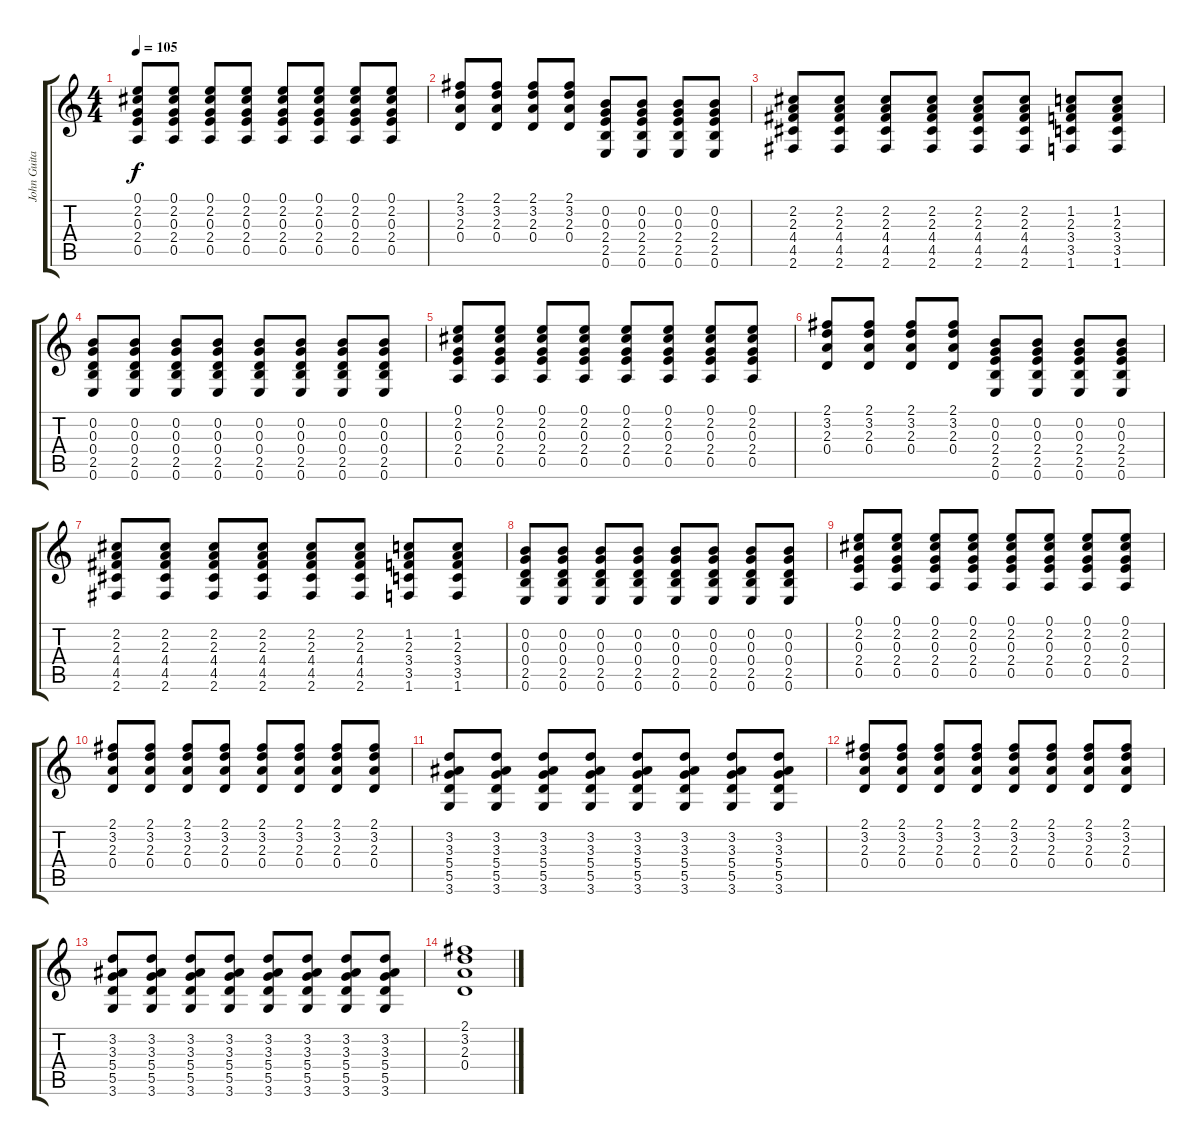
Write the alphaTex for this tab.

\track ("John Guitar" "John Guita") {instrument acousticguitarsteel}
\staff {score tabs}
\tuning (E4 B3 G3 D3 A2 E2) {hide}
\ts (4 4)
\tempo 105
\clef g2
\ks c
(0.1 2.2 0.3 2.4 0.5).8{dy f} (0.1 2.2 0.3 2.4 0.5).8 (0.1 2.2 0.3 2.4 0.5).8 (0.1 2.2 0.3 2.4 0.5).8 (0.1 2.2 0.3 2.4 0.5).8 (0.1 2.2 0.3 2.4 0.5).8 (0.1 2.2 0.3 2.4 0.5).8 (0.1 2.2 0.3 2.4 0.5).8 |
(2.1 3.2 2.3 0.4).8 (2.1 3.2 2.3 0.4).8 (2.1 3.2 2.3 0.4).8 (2.1 3.2 2.3 0.4).8 (0.2 0.3 2.4 2.5 0.6).8 (0.2 0.3 2.4 2.5 0.6).8 (0.2 0.3 2.4 2.5 0.6).8 (0.2 0.3 2.4 2.5 0.6).8 |
(2.2 2.3 4.4 4.5 2.6).8 (2.2 2.3 4.4 4.5 2.6).8 (2.2 2.3 4.4 4.5 2.6).8 (2.2 2.3 4.4 4.5 2.6).8 (2.2 2.3 4.4 4.5 2.6).8 (2.2 2.3 4.4 4.5 2.6).8 (1.2 2.3 3.4 3.5 1.6).8 (1.2 2.3 3.4 3.5 1.6).8 |
(0.2 0.3 0.4 2.5 0.6).8 (0.2 0.3 0.4 2.5 0.6).8 (0.2 0.3 0.4 2.5 0.6).8 (0.2 0.3 0.4 2.5 0.6).8 (0.2 0.3 0.4 2.5 0.6).8 (0.2 0.3 0.4 2.5 0.6).8 (0.2 0.3 0.4 2.5 0.6).8 (0.2 0.3 0.4 2.5 0.6).8 |
(0.1 2.2 0.3 2.4 0.5).8 (0.1 2.2 0.3 2.4 0.5).8 (0.1 2.2 0.3 2.4 0.5).8 (0.1 2.2 0.3 2.4 0.5).8 (0.1 2.2 0.3 2.4 0.5).8 (0.1 2.2 0.3 2.4 0.5).8 (0.1 2.2 0.3 2.4 0.5).8 (0.1 2.2 0.3 2.4 0.5).8 |
(2.1 3.2 2.3 0.4).8 (2.1 3.2 2.3 0.4).8 (2.1 3.2 2.3 0.4).8 (2.1 3.2 2.3 0.4).8 (0.2 0.3 2.4 2.5 0.6).8 (0.2 0.3 2.4 2.5 0.6).8 (0.2 0.3 2.4 2.5 0.6).8 (0.2 0.3 2.4 2.5 0.6).8 |
(2.2 2.3 4.4 4.5 2.6).8 (2.2 2.3 4.4 4.5 2.6).8 (2.2 2.3 4.4 4.5 2.6).8 (2.2 2.3 4.4 4.5 2.6).8 (2.2 2.3 4.4 4.5 2.6).8 (2.2 2.3 4.4 4.5 2.6).8 (1.2 2.3 3.4 3.5 1.6).8 (1.2 2.3 3.4 3.5 1.6).8 |
(0.2 0.3 0.4 2.5 0.6).8 (0.2 0.3 0.4 2.5 0.6).8 (0.2 0.3 0.4 2.5 0.6).8 (0.2 0.3 0.4 2.5 0.6).8 (0.2 0.3 0.4 2.5 0.6).8 (0.2 0.3 0.4 2.5 0.6).8 (0.2 0.3 0.4 2.5 0.6).8 (0.2 0.3 0.4 2.5 0.6).8 |
(0.1 2.2 0.3 2.4 0.5).8 (0.1 2.2 0.3 2.4 0.5).8 (0.1 2.2 0.3 2.4 0.5).8 (0.1 2.2 0.3 2.4 0.5).8 (0.1 2.2 0.3 2.4 0.5).8 (0.1 2.2 0.3 2.4 0.5).8 (0.1 2.2 0.3 2.4 0.5).8 (0.1 2.2 0.3 2.4 0.5).8 |
(2.1 3.2 2.3 0.4).8 (2.1 3.2 2.3 0.4).8 (2.1 3.2 2.3 0.4).8 (2.1 3.2 2.3 0.4).8 (2.1 3.2 2.3 0.4).8 (2.1 3.2 2.3 0.4).8 (2.1 3.2 2.3 0.4).8 (2.1 3.2 2.3 0.4).8 |
(3.2 3.3 5.4 5.5 3.6).8 (3.2 3.3 5.4 5.5 3.6).8 (3.2 3.3 5.4 5.5 3.6).8 (3.2 3.3 5.4 5.5 3.6).8 (3.2 3.3 5.4 5.5 3.6).8 (3.2 3.3 5.4 5.5 3.6).8 (3.2 3.3 5.4 5.5 3.6).8 (3.2 3.3 5.4 5.5 3.6).8 |
(2.1 3.2 2.3 0.4).8 (2.1 3.2 2.3 0.4).8 (2.1 3.2 2.3 0.4).8 (2.1 3.2 2.3 0.4).8 (2.1 3.2 2.3 0.4).8 (2.1 3.2 2.3 0.4).8 (2.1 3.2 2.3 0.4).8 (2.1 3.2 2.3 0.4).8 |
(3.2 3.3 5.4 5.5 3.6).8 (3.2 3.3 5.4 5.5 3.6).8 (3.2 3.3 5.4 5.5 3.6).8 (3.2 3.3 5.4 5.5 3.6).8 (3.2 3.3 5.4 5.5 3.6).8 (3.2 3.3 5.4 5.5 3.6).8 (3.2 3.3 5.4 5.5 3.6).8 (3.2 3.3 5.4 5.5 3.6).8 |
(2.1 3.2 2.3 0.4).1
